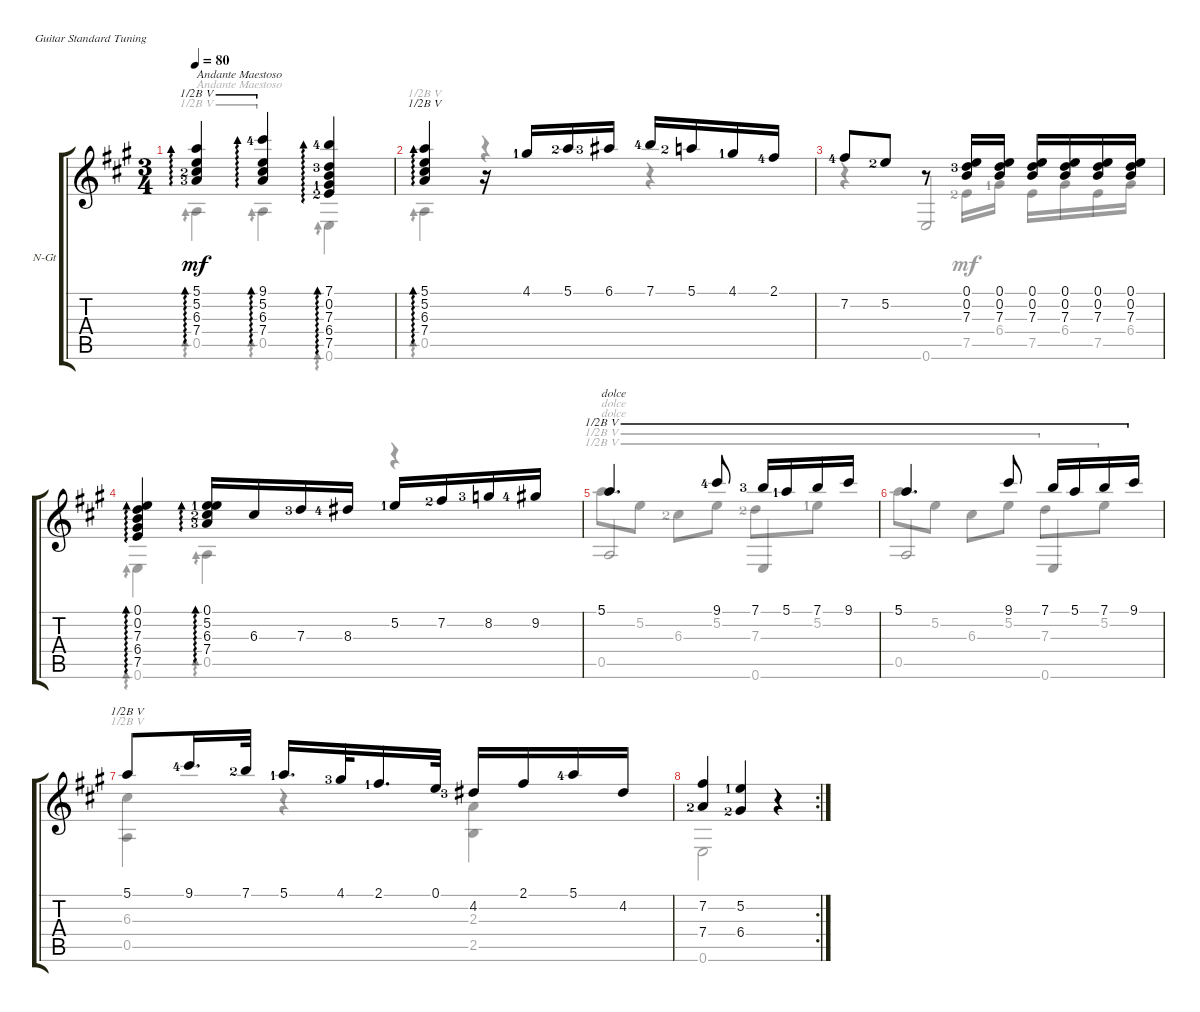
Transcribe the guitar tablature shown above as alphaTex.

\defaultSystemsLayout 4
\bracketExtendMode groupsimilarinstruments
\firstSystemTrackNameOrientation horizontal
\otherSystemsTrackNameOrientation horizontal
\track ("Nylon Guitar" "N-Gt") {instrument acousticguitarnylon}
\staff {score tabs}
\tuning (E4 B3 G3 D3 A2 E2)
\voice
\ts (3 4)
\tempo 80
\clef g2
\scale
0.367647
\ks a
(5.1 5.2 6.3{lf 3} 7.4{lf 4}).4{ad 0 txt "Andante Maestoso" dy mf instrument acousticguitarnylon barre (5 half)} (7.4 6.3 5.2 9.1{lf 5}).4{ad 0 barre (5 half)} (7.1{lf 5} 0.2 7.3{lf 4} 6.4{lf 2} 7.5{lf 3}).4{ad 0} |
\scale
0.632353 (5.1 5.2 6.3 7.4).4{ad 0 barre (5 half)} r.16 4.1{lf 2}.16 5.1{lf 3}.16 6.1{lf 4}.16 7.1{lf 5}.16 5.1{lf 3}.16 4.1{lf 2}.16 2.1{lf 5}.16 |
\scale
0.516174 7.2{lf 5}.8 5.2{lf 3}.8 r.8 (0.1 0.2 7.3{lf 4}).16 (0.1 0.2 7.3).16 (0.1 0.2 7.3).16 (0.1 0.2 7.3).16 (0.1 0.2 7.3).16 (0.1 0.2 7.3).16 |
\scale
0.483826 (0.1 0.2 7.3 6.4 7.5).4{ad 0} (0.1 5.2{lf 2} 6.3{lf 3} 7.4{lf 4}).16{ad 0} 6.3.16 7.3{lf 4}.16 8.3{lf 5}.16 5.2{lf 2}.16 7.2{lf 3}.16 8.2{lf 4}.16 9.2{lf 5}.16 |
\scale
0.550847 5.1.4{d txt "dolce" barre (5 half)} 9.1{lf 5}.8{barre (5 half)} 7.1{lf 4}.16{barre (5 half)} 5.1{lf 2}.16{barre (5 half)} 7.1.16{barre (5 half)} 9.1.16{barre (5 half)} |
\scale
0.449153 5.1.4{d barre (5 half)} 9.1.8{barre (5 half)} 7.1.16{barre (5 half)} 5.1.16{barre (5 half)} 7.1.16{barre (5 half)} 9.1.16{barre (5 half)} |
\scale
0.843672 5.1.8{barre (5 half)} 9.1{lf 5}.16{d} 7.1{lf 3}.32 5.1{lf 2}.16{d} 4.1{lf 4}.32 2.1{lf 2}.16{d} 0.1.32 4.2{lf 4}.16 2.1.16 5.1{lf 5}.16 4.2.16 |
\rc 2
\scale
0.156328 (7.2 7.4{lf 3}).4 (6.4{lf 3} 5.2{lf 2}).4 r.4
\voice
\clef g2
\ottava regular
\simile none
\scale
0.367647
\ks a
0.5.4{ad 0 txt "Andante Maestoso" dy mf barre (5 half)} 0.5.4{ad 0 barre (5 half)} 0.6.4{ad 0} |
\scale
0.632353 0.5.4{ad 0 barre (5 half)} r.4 r.4 |
\scale
0.516174 r.4 0.6.2{beam invert} |
\scale
0.483826 0.6.4{ad 0} 0.5.4{ad 0} r.4 |
\scale
0.550847 0.5.2{txt "dolce" barre (5 half) beam invert} 0.6.4{barre (5 half) beam invert} |
\scale
0.449153 0.5.2{barre (5 half) beam invert} 0.6.4{barre (5 half) beam invert} |
\scale
0.843672 (6.3 0.5).4{barre (5 half)} r.4 (2.5 2.3).4 |
\scale
0.156328 0.6.2 r.4
\voice
\clef g2
\ottava regular
\simile none
\scale
0.367647
\ks a
|
\scale
0.632353 |
\scale
0.516174 r.4 r.8 7.5{lf 3}.16 6.4{lf 2}.16 7.5.16 6.4.16 7.5.16 6.4.16 |
\scale
0.483826 |
\scale
0.550847 5.1.8{txt "dolce" barre (5 half)} 5.2.8{barre (5 half)} 6.3{lf 3}.8{barre (5 half)} 5.2.8{barre (5 half)} 7.3{lf 3}.8{barre (5 half)} 5.2{lf 2}.8{barre (5 half)} |
\scale
0.449153 5.1.8{barre (5 half)} 5.2.8{barre (5 half)} 6.3.8{barre (5 half)} 5.2.8{barre (5 half)} 7.3.8{barre (5 half)} 5.2.8{barre (5 half)} |
\scale
0.843672 |
\scale
0.156328
